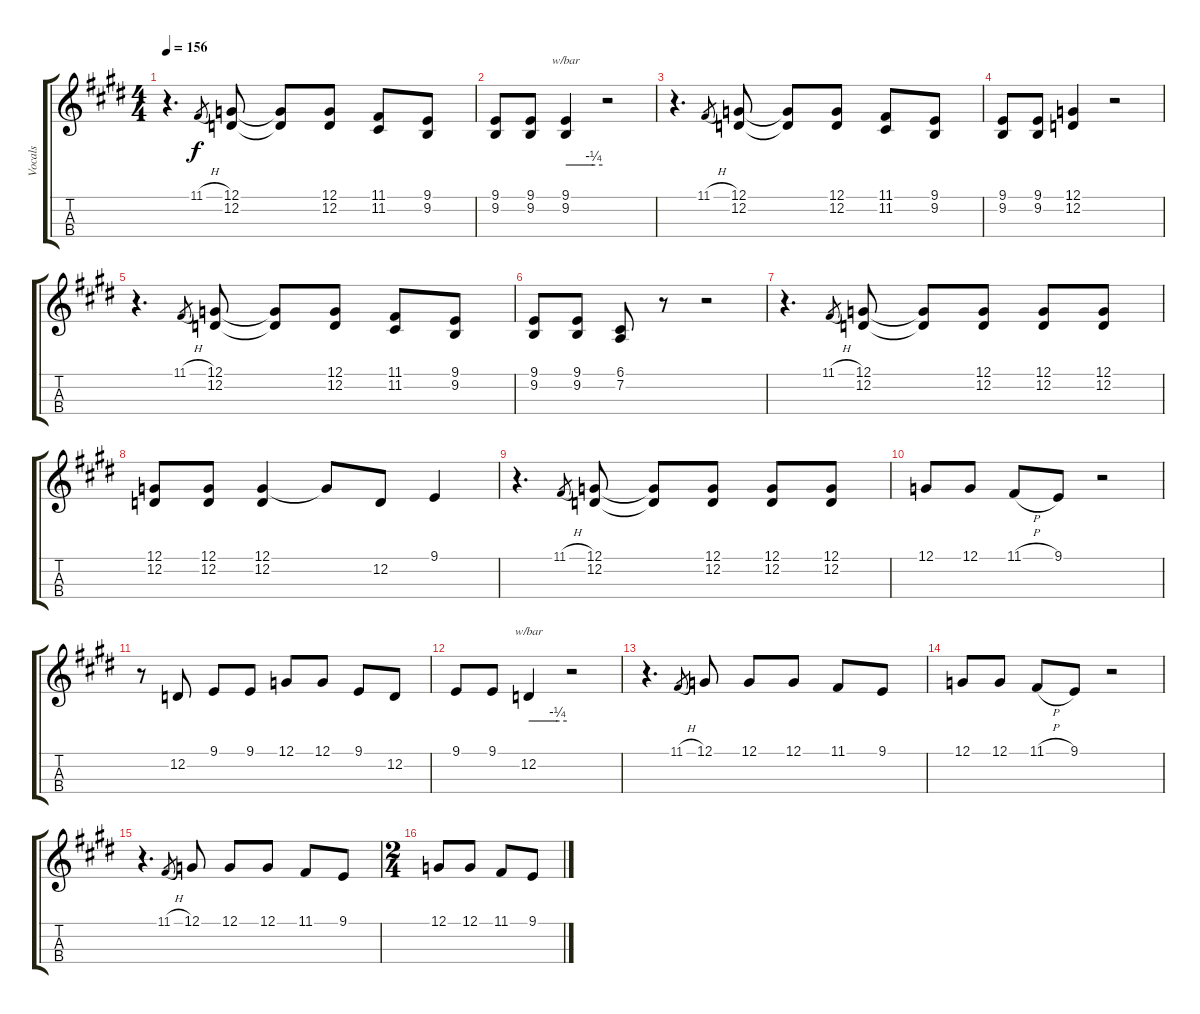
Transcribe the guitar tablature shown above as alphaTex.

\track ("Vocals" "Vocals") {instrument synthvoice}
\staff {score tabs}
\tuning (G3 D3 A2 E2) {hide}
\ts (4 4)
\tempo 156
\clef g2
\ks e
r.4{d dy f} 11.1{h}.8{gr} (12.1 12.2).8 (12.1{t} 12.2{t}).8 (12.1 12.2).8 (11.1 11.2).8 (9.1 9.2).8 |
\ks c#minor
(9.1 9.2).8 (9.1 9.2).8 (9.1 9.2).4{tbe (custom default 0 0 45 -1 60 -1)} r.2 |
r.4{d} 11.1{h}.8{gr} (12.1 12.2).8 (12.1{t} 12.2{t}).8 (12.1 12.2).8 (11.1 11.2).8 (9.1 9.2).8 |
\ks e
(9.1 9.2).8 (9.1 9.2).8 (12.1 12.2).4 r.2 |
\ks c#minor
r.4{d} 11.1{h}.8{gr} (12.1 12.2).8 (12.1{t} 12.2{t}).8 (12.1 12.2).8 (11.1 11.2).8 (9.1 9.2).8 |
(9.1 9.2).8 (9.1 9.2).8 (6.1 7.2).8 r.8 r.2 |
\ks e
r.4{d} 11.1{h}.8{gr} (12.1 12.2).8 (12.1{t} 12.2{t}).8 (12.1 12.2).8 (12.1 12.2).8 (12.1 12.2).8 |
\ks c#minor
(12.1 12.2).8 (12.1 12.2).8 (12.1 12.2).4 12.1{t}.8 12.2.8 9.1.4 |
r.4{d} 11.1{h}.8{gr} (12.1 12.2).8 (12.1{t} 12.2{t}).8 (12.1 12.2).8 (12.1 12.2).8 (12.1 12.2).8 |
\ks e
12.1.8 12.1.8 11.1{h}.8 9.1.8 r.2 |
\ks c#minor
r.8 12.2.8 9.1.8 9.1.8 12.1.8 12.1.8 9.1.8 12.2.8 |
9.1.8 9.1.8 12.2.4{tbe (custom default 0 0 45 -1 60 -1)} r.2 |
\ks e
r.4{d} 11.1{h}.8{gr} 12.1.8 12.1.8 12.1.8 11.1.8 9.1.8 |
\ks c#minor
12.1.8 12.1.8 11.1{h}.8 9.1.8 r.2 |
r.4{d} 11.1{h}.8{gr} 12.1.8 12.1.8 12.1.8 11.1.8 9.1.8 |
\ts (2 4)
\ks e
12.1.8 12.1.8 11.1.8 9.1{h}.8
